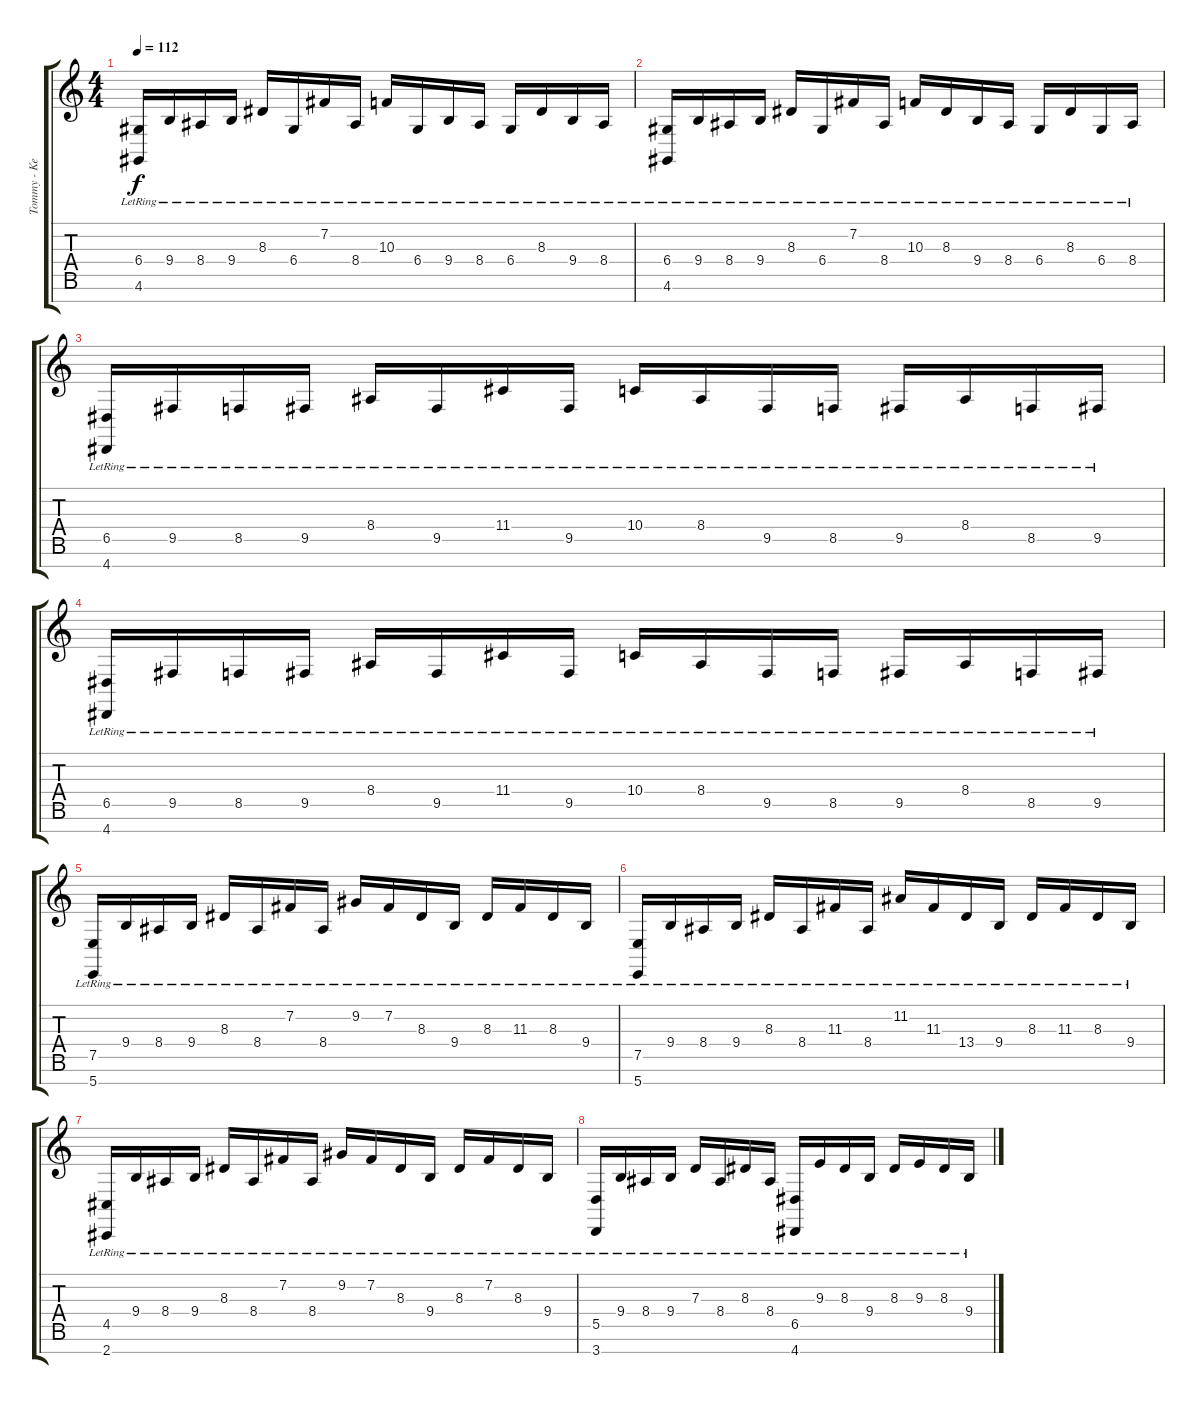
\track ("Tommy - Keyboard Piano Doubled" "Tommy - Ke") {instrument harpsichord}
\staff {score tabs}
\tuning (E4 B3 G3 D3 A2 E2 B1) {hide}
\ts (4 4)
\tempo 112
\clef g2
\ks c
(6.4{lr} 4.6{lr}).16{dy f instrument harpsichord} 9.4{lr}.16 8.4{lr}.16 9.4{lr}.16 8.3{lr}.16 6.4{lr}.16 7.2{lr}.16 8.4{lr}.16 10.3{lr}.16 6.4{lr}.16 9.4{lr}.16 8.4{lr}.16 6.4{lr}.16 8.3{lr}.16 9.4{lr}.16 8.4{lr}.16 |
(6.4{lr} 4.6{lr}).16 9.4{lr}.16 8.4{lr}.16 9.4{lr}.16 8.3{lr}.16 6.4{lr}.16 7.2{lr}.16 8.4{lr}.16 10.3{lr}.16 8.3{lr}.16 9.4{lr}.16 8.4{lr}.16 6.4{lr}.16 8.3{lr}.16 6.4{lr}.16 8.4{lr}.16 |
(6.5{lr} 4.7{lr}).16 9.5{lr}.16 8.5{lr}.16 9.5{lr}.16 8.4{lr}.16 9.5{lr}.16 11.4{lr}.16 9.5{lr}.16 10.4{lr}.16 8.4{lr}.16 9.5{lr}.16 8.5{lr}.16 9.5{lr}.16 8.4{lr}.16 8.5{lr}.16 9.5{lr}.16 |
(6.5{lr} 4.7{lr}).16 9.5{lr}.16 8.5{lr}.16 9.5{lr}.16 8.4{lr}.16 9.5{lr}.16 11.4{lr}.16 9.5{lr}.16 10.4{lr}.16 8.4{lr}.16 9.5{lr}.16 8.5{lr}.16 9.5{lr}.16 8.4{lr}.16 8.5{lr}.16 9.5{lr}.16 |
(7.5{lr} 5.7{lr}).16 9.4{lr}.16 8.4{lr}.16 9.4{lr}.16 8.3{lr}.16 8.4{lr}.16 7.2{lr}.16 8.4{lr}.16 9.2{lr}.16 7.2{lr}.16 8.3{lr}.16 9.4{lr}.16 8.3{lr}.16 11.3{lr}.16 8.3{lr}.16 9.4{lr}.16 |
(7.5{lr} 5.7{lr}).16 9.4{lr}.16 8.4{lr}.16 9.4{lr}.16 8.3{lr}.16 8.4{lr}.16 11.3{lr}.16 8.4{lr}.16 11.2{lr}.16 11.3{lr}.16 13.4{lr}.16 9.4{lr}.16 8.3{lr}.16 11.3{lr}.16 8.3{lr}.16 9.4{lr}.16 |
(4.5{lr} 2.7{lr}).16 9.4{lr}.16 8.4{lr}.16 9.4{lr}.16 8.3{lr}.16 8.4{lr}.16 7.2{lr}.16 8.4{lr}.16 9.2{lr}.16 7.2{lr}.16 8.3{lr}.16 9.4{lr}.16 8.3{lr}.16 7.2{lr}.16 8.3{lr}.16 9.4{lr}.16 |
(5.5{lr} 3.7{lr}).16 9.4{lr}.16 8.4{lr}.16 9.4{lr}.16 7.3{lr}.16 8.4{lr}.16 8.3{lr}.16 8.4{lr}.16 (6.5{lr} 4.7{lr}).16 9.3{lr}.16 8.3{lr}.16 9.4{lr}.16 8.3{lr}.16 9.3{lr}.16 8.3{lr}.16 9.4{lr}.16
